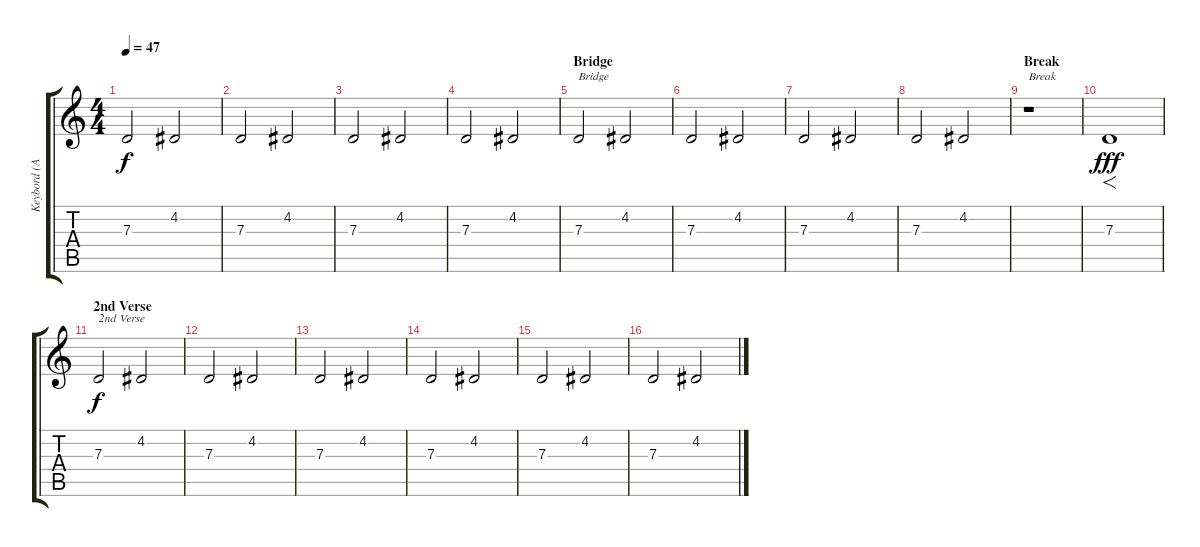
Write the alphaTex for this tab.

\track ("Keybord (Atmo2)" "Keybord (A") {instrument pad2warm}
\staff {score tabs}
\tuning (E4 B3 G3 D3 A2 E2) {hide}
\ts (4 4)
\tempo 47
\clef g2
\ks c
7.3.2{dy f} 4.2.2 |
7.3.2 4.2.2 |
7.3.2 4.2.2 |
7.3.2 4.2.2 |
\section ("" "Bridge")
7.3.2{txt "Bridge"} 4.2.2 |
7.3.2 4.2.2 |
7.3.2 4.2.2 |
7.3.2 4.2.2 |
\section ("" "Break")
r.1{txt "Break"} |
7.3.1{f dy fff} |
\section ("" "2nd Verse")
7.3.2{txt "2nd Verse" dy f} 4.2.2 |
7.3.2 4.2.2 |
7.3.2 4.2.2 |
7.3.2 4.2.2 |
7.3.2 4.2.2 |
7.3.2 4.2.2
